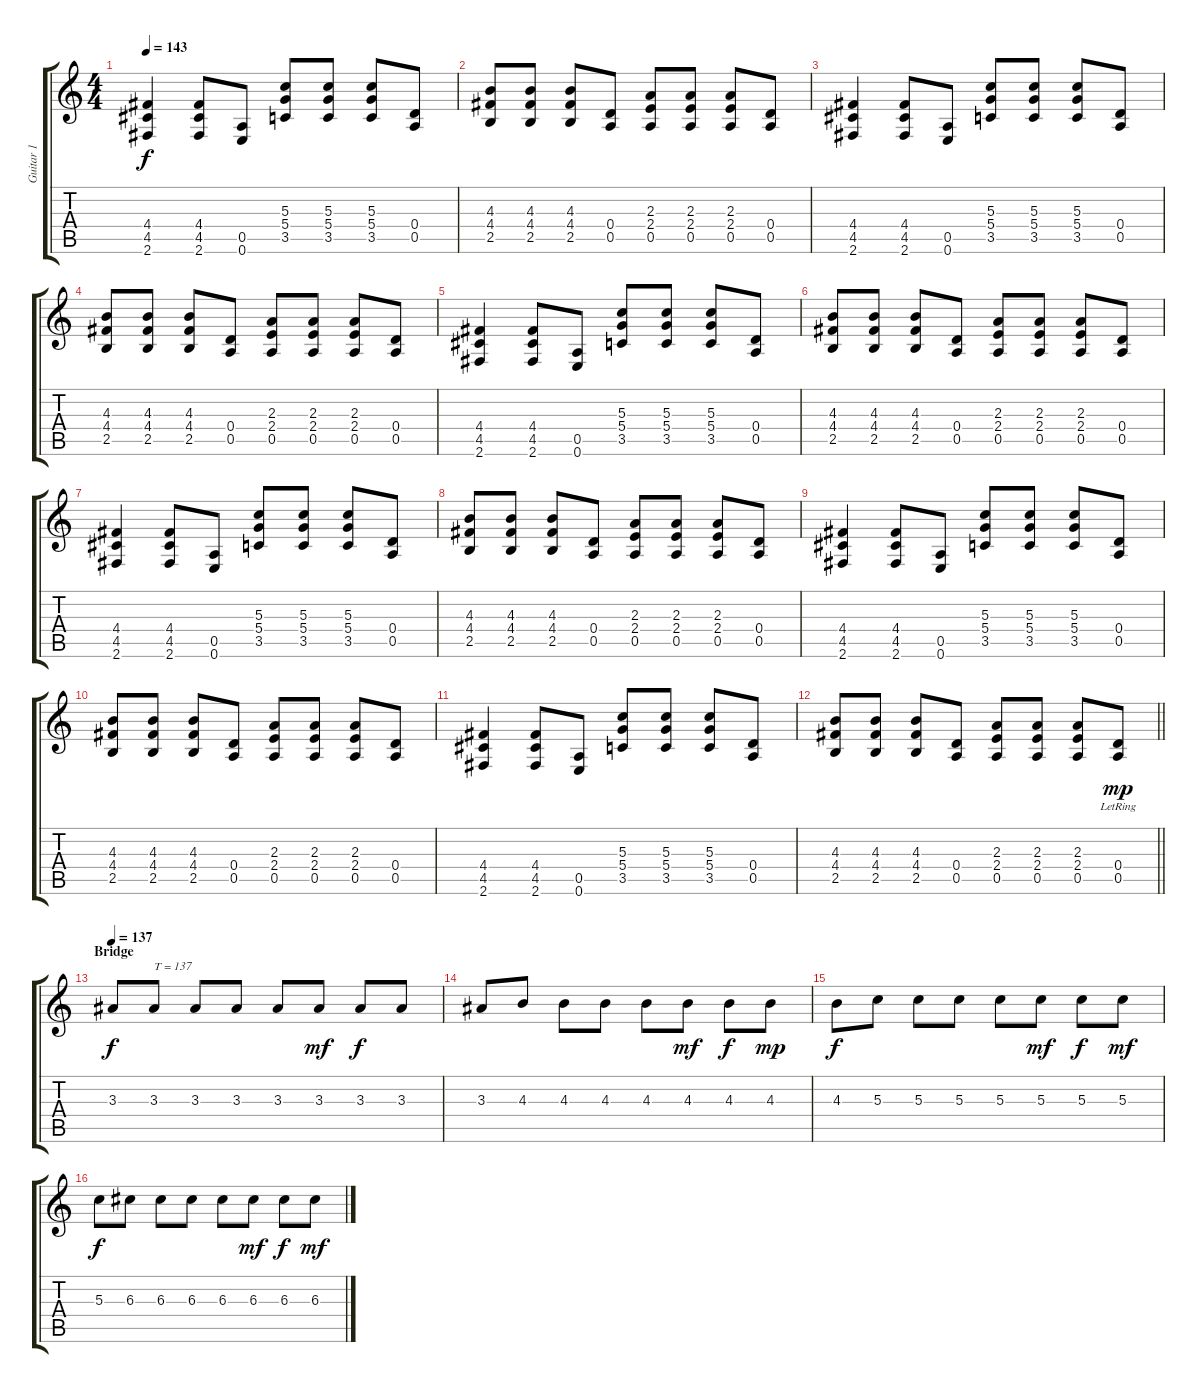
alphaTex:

\track ("Guitar 1" "Guitar 1") {instrument distortionguitar}
\staff {score tabs}
\tuning (E4 B3 G3 D3 A2 E2) {hide}
\ts (4 4)
\tempo 143
\clef g2
\ks c
(4.4 4.5 2.6).4{dy f} (4.4 4.5 2.6).8 (0.5 0.6).8 (5.3 5.4 3.5).8 (5.3 5.4 3.5).8 (5.3 5.4 3.5).8 (0.4 0.5).8 |
(4.3 4.4 2.5).8 (4.3 4.4 2.5).8 (4.3 4.4 2.5).8 (0.4 0.5).8 (2.3 2.4 0.5).8 (2.3 2.4 0.5).8 (2.3 2.4 0.5).8 (0.4 0.5).8 |
(4.4 4.5 2.6).4 (4.4 4.5 2.6).8 (0.5 0.6).8 (5.3 5.4 3.5).8 (5.3 5.4 3.5).8 (5.3 5.4 3.5).8 (0.4 0.5).8 |
(4.3 4.4 2.5).8 (4.3 4.4 2.5).8 (4.3 4.4 2.5).8 (0.4 0.5).8 (2.3 2.4 0.5).8 (2.3 2.4 0.5).8 (2.3 2.4 0.5).8 (0.4 0.5).8 |
(4.4 4.5 2.6).4 (4.4 4.5 2.6).8 (0.5 0.6).8 (5.3 5.4 3.5).8 (5.3 5.4 3.5).8 (5.3 5.4 3.5).8 (0.4 0.5).8 |
(4.3 4.4 2.5).8 (4.3 4.4 2.5).8 (4.3 4.4 2.5).8 (0.4 0.5).8 (2.3 2.4 0.5).8 (2.3 2.4 0.5).8 (2.3 2.4 0.5).8 (0.4 0.5).8 |
(4.4 4.5 2.6).4 (4.4 4.5 2.6).8 (0.5 0.6).8 (5.3 5.4 3.5).8 (5.3 5.4 3.5).8 (5.3 5.4 3.5).8 (0.4 0.5).8 |
(4.3 4.4 2.5).8 (4.3 4.4 2.5).8 (4.3 4.4 2.5).8 (0.4 0.5).8 (2.3 2.4 0.5).8 (2.3 2.4 0.5).8 (2.3 2.4 0.5).8 (0.4 0.5).8 |
(4.4 4.5 2.6).4 (4.4 4.5 2.6).8 (0.5 0.6).8 (5.3 5.4 3.5).8 (5.3 5.4 3.5).8 (5.3 5.4 3.5).8 (0.4 0.5).8 |
(4.3 4.4 2.5).8 (4.3 4.4 2.5).8 (4.3 4.4 2.5).8 (0.4 0.5).8 (2.3 2.4 0.5).8 (2.3 2.4 0.5).8 (2.3 2.4 0.5).8 (0.4 0.5).8 |
(4.4 4.5 2.6).4 (4.4 4.5 2.6).8 (0.5 0.6).8 (5.3 5.4 3.5).8 (5.3 5.4 3.5).8 (5.3 5.4 3.5).8 (0.4 0.5).8 |
\barLineRight lightlight
(4.3 4.4 2.5).8 (4.3 4.4 2.5).8 (4.3 4.4 2.5).8 (0.4 0.5).8 (2.3 2.4 0.5).8 (2.3 2.4 0.5).8 (2.3 2.4 0.5).8 (0.4{lr} 0.5{lr}).8{dy mp} |
\section ("" "Bridge")
\tempo 137
3.3.8{dy f} 3.3.8{txt "T = 137"} 3.3.8 3.3.8 3.3.8 3.3.8{dy mf} 3.3.8{dy f} 3.3.8 |
3.3.8 4.3.8 4.3.8 4.3.8 4.3.8 4.3.8{dy mf} 4.3.8{dy f} 4.3.8{dy mp} |
4.3.8{dy f} 5.3.8 5.3.8 5.3.8 5.3.8 5.3.8{dy mf} 5.3.8{dy f} 5.3.8{dy mf} |
5.3.8{dy f} 6.3.8 6.3.8 6.3.8 6.3.8 6.3.8{dy mf} 6.3.8{dy f} 6.3.8{dy mf}
